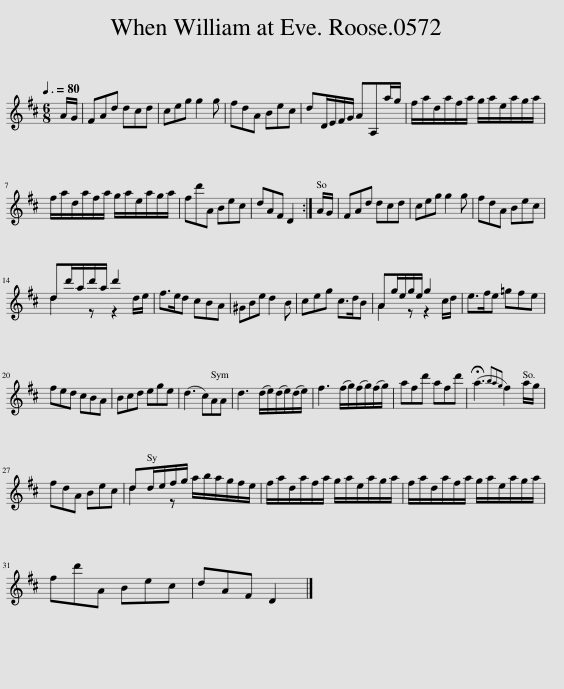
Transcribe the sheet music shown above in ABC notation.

X:1
%%score ( 1 2 )
L:1/8
Q:3/8=80
M:6/8
I:linebreak $
K:D
V:1 treble
V:2 treble
V:1
 A/G/ | FAd dcd | ceg g2 g | fdA Bec | dD/E/F/G/ AA,a/g/ | %5
 f/a/d/a/f/a/ g/a/e/a/g/a/ |$ f/a/d/a/f/a/ g/a/e/a/g/a/ | fd'A Bec | dAF D2 :| A/G/ | %10
 FAd dcd | ceg g2 g | fdA Bec |$ dd'/a/d'/a/ d'2 x | f>ed cBA | %15
 ^GBe d2 B | ceg c>dB | Ag/e/g/e/ g2 x | e>fe =gfe |$ fed cBA | %20
 Bcd ege | (d3 c)AA | d3 (d/e/)(d/e/)(d/e/) | f3 (f/g/)(f/g/)(f/g/) | afd' afd' | %25
 (!fermata!a3{bag} f2) a/g/ |$ fdA Bec | dd/e/f/g/ a/b/a/g/f/e/ | f/a/d/a/f/a/ g/a/e/a/g/a/ | f/a/d/a/f/a/ g/a/e/a/g/a/ |$ %30
 fd'A Bec | dAF D2 |] %32
V:2
 x | x6 | x6 | x6 | x6 | %5
 x6 |$ x6 | x6 | x5 :| x | %10
 x6 | x6 | x6 |$ d2 z z2 d/e/ | x6 | %15
 x6 | x6 | A2 z z2 c/d/ | x6 |$ x6 | %20
 x6 | x6 | x6 | x6 | x6 | %25
 x6 |$ x6 | d2 z x3 | x6 | x6 |$ %30
 x6 | x5 |] %32
